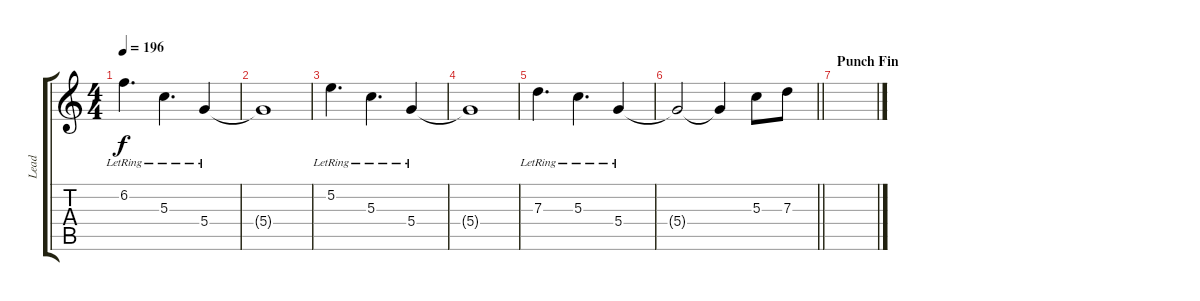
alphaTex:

\track ("Lead" "Lead") {instrument overdrivenguitar}
\staff {score tabs}
\tuning (E4 B3 G3 D3 A2 E2) {hide}
\ts (4 4)
\tempo 196
\clef g2
\ks c
6.2{lr}.4{d dy f} 5.3{lr}.4{d} 5.4{lr}.4 |
5.4{t}.1 |
5.2{lr}.4{d} 5.3{lr}.4{d} 5.4{lr}.4 |
5.4{t}.1 |
7.3{lr}.4{d} 5.3{lr}.4{d} 5.4{lr}.4 |
\barLineRight lightlight
5.4{t}.2 5.4{t}.4 5.3.8 7.3.8 |
\section ("" "Punch Fin")
